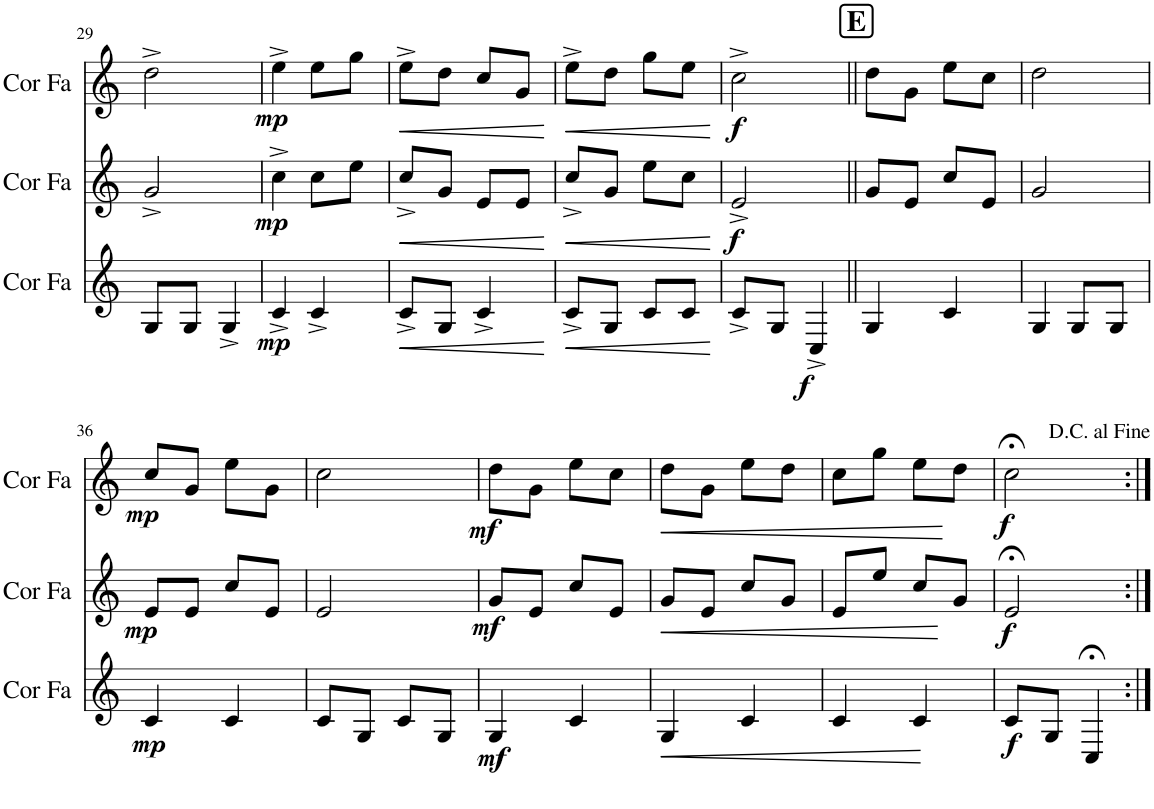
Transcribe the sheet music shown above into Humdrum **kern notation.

**kern	**dynam	**kern	**dynam	**kern	**dynam
*part3	*part3	*part2	*part2	*part1	*part1
*staff3	*staff3	*staff2	*staff2	*staff1	*staff1
*I"Cor en Fa	*	*I"Cor en Fa	*	*I"Cor en Fa	*
*I'Cor Fa	*	*I'Cor Fa	*	*I'Cor Fa	*
!!LO:PB:g=z
*clefG2	*	*clefG2	*	*clefG2	*
*Trd4c7	*	*Trd4c7	*	*Trd4c7	*
*k[]	*	*k[]	*	*k[]	*
*M2/4	*	*M2/4	*	*M2/4	*
=29	=29	=29	=29	=29	=29
8G/L	.	2g^/	.	2dd^\	.
8G/J	.	.	.	.	.
4G^/	.	.	.	.	.
=30	=30	=30	=30	=30	=30
!	!LO:DY:b	!	!LO:DY:b	!	!LO:DY:b
4c^/	mp	4cc^\	mp	4ee^\	mp
4c^/	.	8cc\L	.	8ee\L	.
.	.	8ee\J	.	8gg\J	.
=31	=31	=31	=31	=31	=31
!	!LO:HP:b	!	!LO:HP:b	!	!LO:HP:b
8c^/L	<	8cc^/L	<	8ee^\L	<
8G/J	.	8g/J	.	8dd\J	.
4c^/	.	8e/L	.	8cc/L	.
.	.	8e/J	.	8g/J	.
.	[	.	[	.	[
=32	=32	=32	=32	=32	=32
!	!LO:HP:b	!	!LO:HP:b	!	!LO:HP:b
8c^/L	<	8cc^/L	<	8ee^\L	<
8G/J	.	8g/J	.	8dd\J	.
8c/L	.	8ee\L	.	8gg\L	.
8c/J	.	8cc\J	.	8ee\J	.
.	[	.	[	.	[
=33	=33	=33	=33	=33	=33
!	!	!	!LO:DY:b	!	!LO:DY:b
8c^/L	.	2e^/	f	2cc^\	f
8G/J	.	.	.	.	.
!	!LO:DY:b	!	!	!	!
4C^/	f	.	.	.	.
!!LO:REH:place=s1:a:B:cj:fs=14:t=E
=34||	=34||	=34||	=34||	=34||	=34||
4G/	.	8g/L	.	8dd\L	.
.	.	8e/J	.	8g\J	.
4c/	.	8cc/L	.	8ee\L	.
.	.	8e/J	.	8cc\J	.
=35	=35	=35	=35	=35	=35
4G/	.	2g/	.	2dd\	.
8G/L	.	.	.	.	.
8G/J	.	.	.	.	.
!!LO:LB:g=z
=36	=36	=36	=36	=36	=36
!	!LO:DY:b	!	!LO:DY:b	!	!LO:DY:b
4c/	mp	8e/L	mp	8cc/L	mp
.	.	8e/J	.	8g/J	.
4c/	.	8cc/L	.	8ee\L	.
.	.	8e/J	.	8g\J	.
=37	=37	=37	=37	=37	=37
8c/L	.	2e/	.	2cc\	.
8G/J	.	.	.	.	.
8c/L	.	.	.	.	.
8G/J	.	.	.	.	.
=38	=38	=38	=38	=38	=38
!	!LO:DY:b	!	!LO:DY:b	!	!LO:DY:b
4G/	mf	8g/L	mf	8dd\L	mf
.	.	8e/J	.	8g\J	.
4c/	.	8cc/L	.	8ee\L	.
.	.	8e/J	.	8cc\J	.
=39	=39	=39	=39	=39	=39
!	!LO:HP:b	!	!LO:HP:b	!	!LO:HP:b
4G/	<	8g/L	<	8dd\L	<
.	.	8e/J	.	8g\J	.
4c/	.	8cc/L	.	8ee\L	.
.	.	8g/J	.	8dd\J	.
.	[	.	[	.	[
=40	=40	=40	=40	=40	=40
4c/	.	8e/L	.	8cc\L	.
.	.	8ee/J	.	8gg\J	.
4c/	.	8cc/L	.	8ee\L	.
.	.	8g/J	.	8dd\J	.
=41	=41	=41	=41	=41	=41
!	!LO:DY:b	!	!LO:DY:b	!	!LO:DY:b
8c/L	f	2e;</	f	2cc;<\	f
8G/J	.	.	.	.	.
4C;</	.	.	.	.	.
=:|!	=:|!	=:|!	=:|!	=:|!	=:|!
*-	*-	*-	*-	*-	*-
